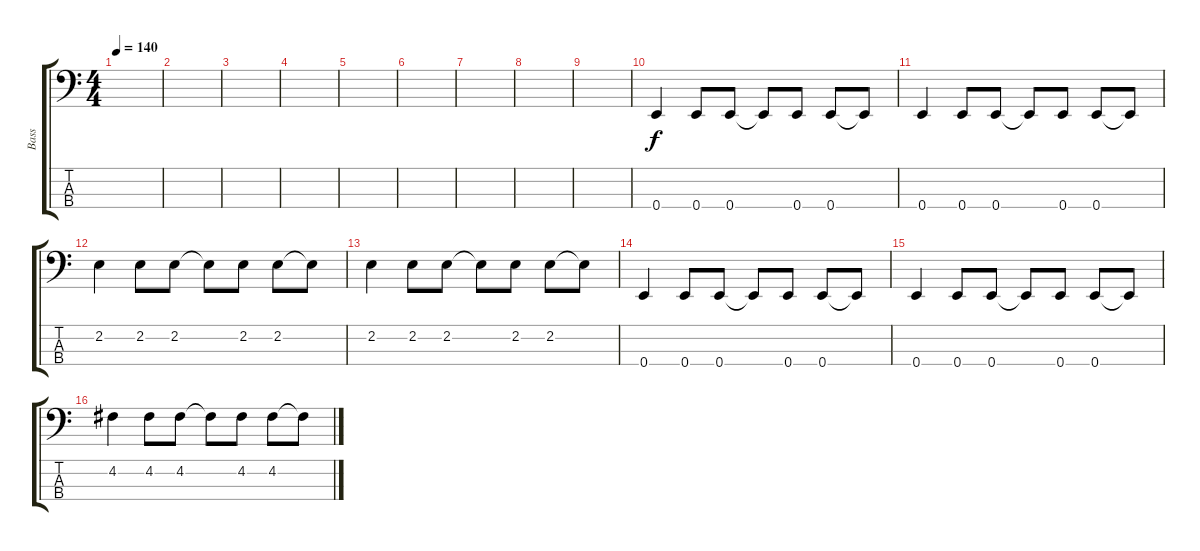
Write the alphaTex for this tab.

\track ("Bass" "Bass") {instrument electricbassfinger}
\staff {score tabs}
\tuning (G2 D2 A1 E1) {hide}
\ts (4 4)
\tempo 140
\clef f4
\ks c
|
|
|
|
|
|
|
|
|
0.4.4 0.4.8 0.4.8 0.4{t}.8 0.4.8 0.4.8 0.4{t}.8 |
0.4.4 0.4.8 0.4.8 0.4{t}.8 0.4.8 0.4.8 0.4{t}.8 |
2.2.4 2.2.8 2.2.8 2.2{t}.8 2.2.8 2.2.8 2.2{t}.8 |
2.2.4 2.2.8 2.2.8 2.2{t}.8 2.2.8 2.2.8 2.2{t}.8 |
0.4.4 0.4.8 0.4.8 0.4{t}.8 0.4.8 0.4.8 0.4{t}.8 |
0.4.4 0.4.8 0.4.8 0.4{t}.8 0.4.8 0.4.8 0.4{t}.8 |
4.2.4 4.2.8 4.2.8 4.2{t}.8 4.2.8 4.2.8 4.2{t}.8
